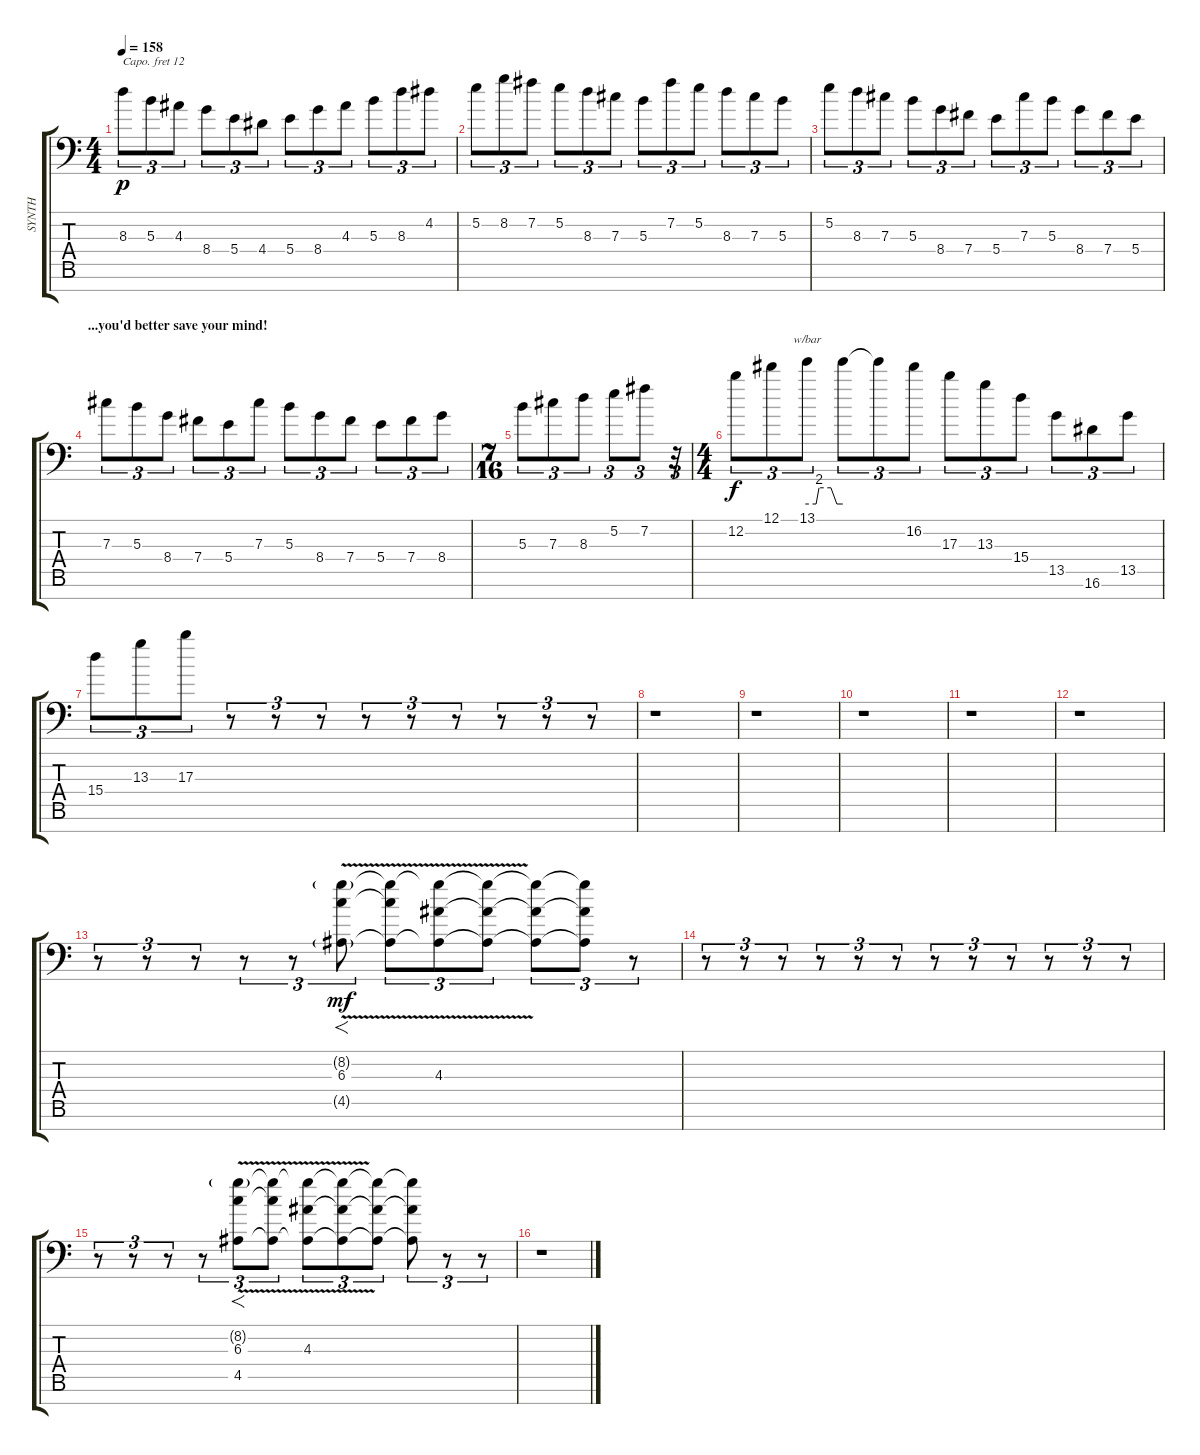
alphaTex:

\track ("SYNTH" "SYNTH") {instrument synthbrass2}
\staff {score tabs}
\capo 12
\tuning (Eb4 B3 Gb3 B2 Gb2 B1 B-1) {hide}
\ts (4 4)
\tempo 158
\clef f4
\ks c
8.3.8{tu (3 2) dy p} 5.3.8{tu (3 2)} 4.3.8{tu (3 2)} 8.4.8{tu (3 2)} 5.4.8{tu (3 2)} 4.4.8{tu (3 2)} 5.4.8{tu (3 2)} 8.4.8{tu (3 2)} 4.3.8{tu (3 2)} 5.3.8{tu (3 2)} 8.3.8{tu (3 2)} 4.2.8{tu (3 2)} |
5.2.8{tu (3 2)} 8.2.8{tu (3 2)} 7.2.8{tu (3 2)} 5.2.8{tu (3 2)} 8.3.8{tu (3 2)} 7.3.8{tu (3 2)} 5.3.8{tu (3 2)} 7.2.8{tu (3 2)} 5.2.8{tu (3 2)} 8.3.8{tu (3 2)} 7.3.8{tu (3 2)} 5.3.8{tu (3 2)} |
5.2.8{tu (3 2)} 8.3.8{tu (3 2)} 7.3.8{tu (3 2)} 5.3.8{tu (3 2)} 8.4.8{tu (3 2)} 7.4.8{tu (3 2)} 5.4.8{tu (3 2)} 7.3.8{tu (3 2)} 5.3.8{tu (3 2)} 8.4.8{tu (3 2)} 7.4.8{tu (3 2)} 5.4.8{tu (3 2)} |
\section ("" "...you'd better save your mind!")
7.3.8{tu (3 2)} 5.3.8{tu (3 2)} 8.4.8{tu (3 2)} 7.4.8{tu (3 2)} 5.4.8{tu (3 2)} 7.3.8{tu (3 2)} 5.3.8{tu (3 2)} 8.4.8{tu (3 2)} 7.4.8{tu (3 2)} 5.4.8{tu (3 2)} 7.4.8{tu (3 2)} 8.4.8{tu (3 2)} |
\ts (7 16)
5.3.8{tu (3 2)} 7.3.8{tu (3 2)} 8.3.8{tu (3 2)} 5.2.8{tu (3 2)} 7.2.8{tu (3 2)} r.32{tu (3 2)} |
\ts (4 4)
12.2.8{tu (3 2) dy f} 12.1.8{tu (3 2)} 13.1.8{tu (3 2) tbe (custom default 0 0 15 0 20 8 40 8 50 0 60 0)} 13.1{t}.8{tu (3 2)} 13.1{t}.8{tu (3 2)} 16.2.8{tu (3 2)} 17.3.8{tu (3 2)} 13.3.8{tu (3 2)} 15.4.8{tu (3 2)} 13.5.8{tu (3 2)} 16.6.8{tu (3 2)} 13.5.8{tu (3 2)} |
15.4.8{tu (3 2)} 13.3.8{tu (3 2)} 17.3.8{tu (3 2)} r.8{tu (3 2)} r.8{tu (3 2)} r.8{tu (3 2)} r.8{tu (3 2)} r.8{tu (3 2)} r.8{tu (3 2)} r.8{tu (3 2)} r.8{tu (3 2)} r.8{tu (3 2)} |
r.1 |
r.1 |
r.1 |
r.1 |
r.1 |
r.8{tu (3 2)} r.8{tu (3 2)} r.8{tu (3 2)} r.8{tu (3 2)} r.8{tu (3 2)} (8.2{v g} 6.3 4.5{v g}).8{f tu (3 2) dy mf} (8.2{t} 6.3{t} 4.5{t}).8{tu (3 2)} (8.2{t} 4.3{v} 4.5{t}).8{tu (3 2)} (8.2{t} 4.3{t} 4.5{t}).8{tu (3 2)} (8.2{t} 4.3{t} 4.5{t}).8{tu (3 2)} (8.2{t} 4.3{t} 4.5{t}).8{tu (3 2)} r.8{tu (3 2)} |
r.8{tu (3 2)} r.8{tu (3 2)} r.8{tu (3 2)} r.8{tu (3 2)} r.8{tu (3 2)} r.8{tu (3 2)} r.8{tu (3 2)} r.8{tu (3 2)} r.8{tu (3 2)} r.8{tu (3 2)} r.8{tu (3 2)} r.8{tu (3 2)} |
r.8{tu (3 2)} r.8{tu (3 2)} r.8{tu (3 2)} r.8{tu (3 2)} (8.2{v g} 6.3 4.5{v}).8{f tu (3 2)} (8.2{t} 6.3{t} 4.5{t}).8{tu (3 2)} (8.2{t} 4.3{v} 4.5{t}).8{tu (3 2)} (8.2{t} 4.3{t} 4.5{t}).8{tu (3 2)} (8.2{t} 4.3{t} 4.5{t}).8{tu (3 2)} (8.2{t} 4.3{t} 4.5{t}).8{tu (3 2)} r.8{tu (3 2)} r.8{tu (3 2)} |
r.1
